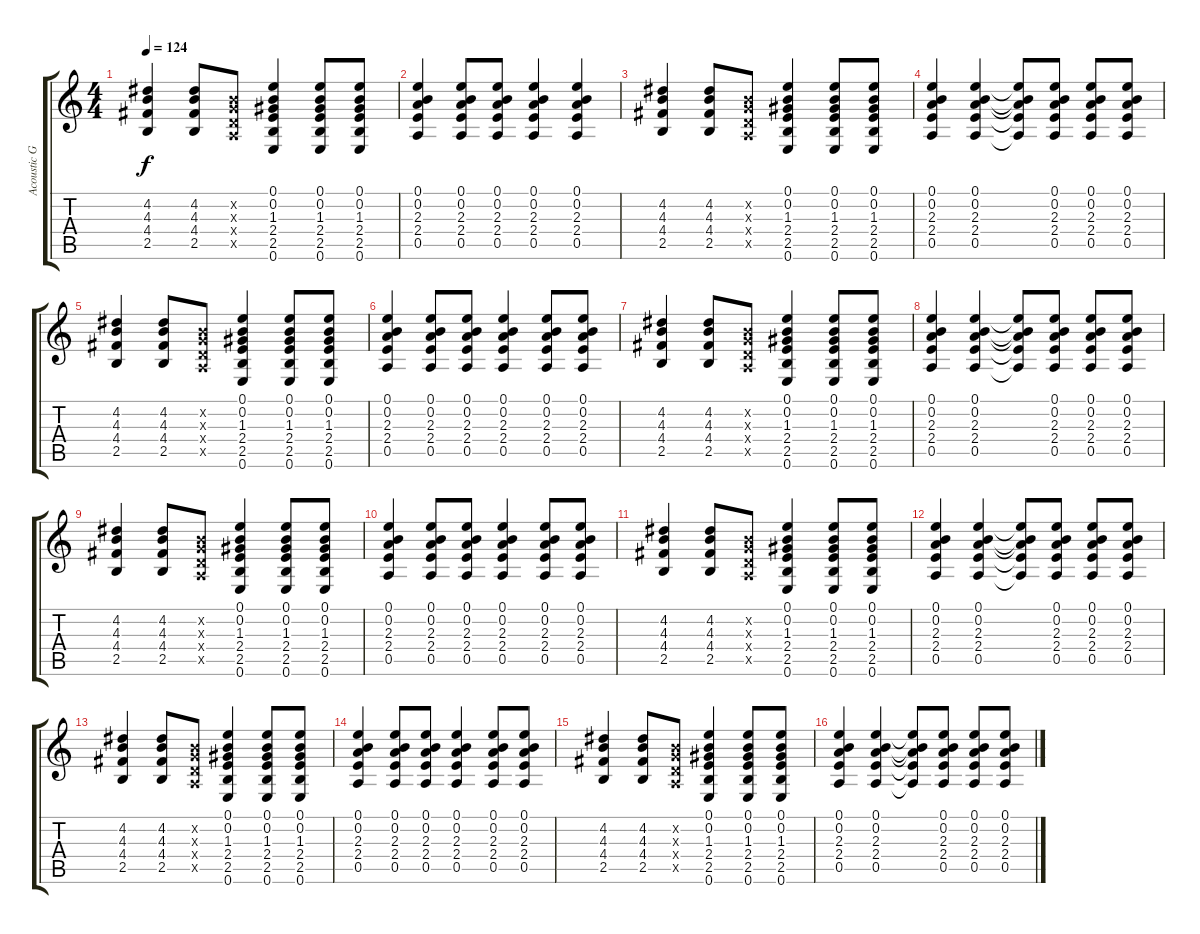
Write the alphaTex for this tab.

\track ("Acoustic Guitar (Peter Buck)" "Acoustic G") {instrument acousticguitarnylon}
\staff {score tabs}
\tuning (E4 B3 G3 D3 A2 E2) {hide}
\ts (4 4)
\tempo 124
\clef g2
\ks c
(4.2 4.3 4.4 2.5).4{dy f} (4.2 4.3 4.4 2.5).8 (0.2{x} 0.3{x} 0.4{x} 0.5{x}).8 (0.1 0.2 1.3 2.4 2.5 0.6).4 (0.1 0.2 1.3 2.4 2.5 0.6).8 (0.1 0.2 1.3 2.4 2.5 0.6).8 |
(0.1 0.2 2.3 2.4 0.5).4 (0.1 0.2 2.3 2.4 0.5).8 (0.1 0.2 2.3 2.4 0.5).8 (0.1 0.2 2.3 2.4 0.5).4 (0.1 0.2 2.3 2.4 0.5).4 |
(4.2 4.3 4.4 2.5).4 (4.2 4.3 4.4 2.5).8 (0.2{x} 0.3{x} 0.4{x} 0.5{x}).8 (0.1 0.2 1.3 2.4 2.5 0.6).4 (0.1 0.2 1.3 2.4 2.5 0.6).8 (0.1 0.2 1.3 2.4 2.5 0.6).8 |
(0.1 0.2 2.3 2.4 0.5).4 (0.1 0.2 2.3 2.4 0.5).4 (0.1{t} 0.2{t} 2.3{t} 2.4{t} 0.5{t}).8 (0.1 0.2 2.3 2.4 0.5).8 (0.1 0.2 2.3 2.4 0.5).8 (0.1 0.2 2.3 2.4 0.5).8 |
(4.2 4.3 4.4 2.5).4 (4.2 4.3 4.4 2.5).8 (0.2{x} 0.3{x} 0.4{x} 0.5{x}).8 (0.1 0.2 1.3 2.4 2.5 0.6).4 (0.1 0.2 1.3 2.4 2.5 0.6).8 (0.1 0.2 1.3 2.4 2.5 0.6).8 |
(0.1 0.2 2.3 2.4 0.5).4 (0.1 0.2 2.3 2.4 0.5).8 (0.1 0.2 2.3 2.4 0.5).8 (0.1 0.2 2.3 2.4 0.5).4 (0.1 0.2 2.3 2.4 0.5).8 (0.1 0.2 2.3 2.4 0.5).8 |
(4.2 4.3 4.4 2.5).4 (4.2 4.3 4.4 2.5).8 (0.2{x} 0.3{x} 0.4{x} 0.5{x}).8 (0.1 0.2 1.3 2.4 2.5 0.6).4 (0.1 0.2 1.3 2.4 2.5 0.6).8 (0.1 0.2 1.3 2.4 2.5 0.6).8 |
(0.1 0.2 2.3 2.4 0.5).4 (0.1 0.2 2.3 2.4 0.5).4 (0.1{t} 0.2{t} 2.3{t} 2.4{t} 0.5{t}).8 (0.1 0.2 2.3 2.4 0.5).8 (0.1 0.2 2.3 2.4 0.5).8 (0.1 0.2 2.3 2.4 0.5).8 |
(4.2 4.3 4.4 2.5).4 (4.2 4.3 4.4 2.5).8 (0.2{x} 0.3{x} 0.4{x} 0.5{x}).8 (0.1 0.2 1.3 2.4 2.5 0.6).4 (0.1 0.2 1.3 2.4 2.5 0.6).8 (0.1 0.2 1.3 2.4 2.5 0.6).8 |
(0.1 0.2 2.3 2.4 0.5).4 (0.1 0.2 2.3 2.4 0.5).8 (0.1 0.2 2.3 2.4 0.5).8 (0.1 0.2 2.3 2.4 0.5).4 (0.1 0.2 2.3 2.4 0.5).8 (0.1 0.2 2.3 2.4 0.5).8 |
(4.2 4.3 4.4 2.5).4 (4.2 4.3 4.4 2.5).8 (0.2{x} 0.3{x} 0.4{x} 0.5{x}).8 (0.1 0.2 1.3 2.4 2.5 0.6).4 (0.1 0.2 1.3 2.4 2.5 0.6).8 (0.1 0.2 1.3 2.4 2.5 0.6).8 |
(0.1 0.2 2.3 2.4 0.5).4 (0.1 0.2 2.3 2.4 0.5).4 (0.1{t} 0.2{t} 2.3{t} 2.4{t} 0.5{t}).8{volume 13} (0.1 0.2 2.3 2.4 0.5).8 (0.1 0.2 2.3 2.4 0.5).8 (0.1 0.2 2.3 2.4 0.5).8 |
(4.2 4.3 4.4 2.5).4{volume 12} (4.2 4.3 4.4 2.5).8 (0.2{x} 0.3{x} 0.4{x} 0.5{x}).8 (0.1 0.2 1.3 2.4 2.5 0.6).4{volume 11} (0.1 0.2 1.3 2.4 2.5 0.6).8 (0.1 0.2 1.3 2.4 2.5 0.6).8 |
(0.1 0.2 2.3 2.4 0.5).4{volume 10} (0.1 0.2 2.3 2.4 0.5).8 (0.1 0.2 2.3 2.4 0.5).8 (0.1 0.2 2.3 2.4 0.5).4{volume 9} (0.1 0.2 2.3 2.4 0.5).8 (0.1 0.2 2.3 2.4 0.5).8 |
(4.2 4.3 4.4 2.5).4{volume 8} (4.2 4.3 4.4 2.5).8 (0.2{x} 0.3{x} 0.4{x} 0.5{x}).8 (0.1 0.2 1.3 2.4 2.5 0.6).4{volume 7} (0.1 0.2 1.3 2.4 2.5 0.6).8 (0.1 0.2 1.3 2.4 2.5 0.6).8 |
(0.1 0.2 2.3 2.4 0.5).4{volume 6} (0.1 0.2 2.3 2.4 0.5).4 (0.1{t} 0.2{t} 2.3{t} 2.4{t} 0.5{t}).8{volume 5} (0.1 0.2 2.3 2.4 0.5).8 (0.1 0.2 2.3 2.4 0.5).8 (0.1 0.2 2.3 2.4 0.5).8
